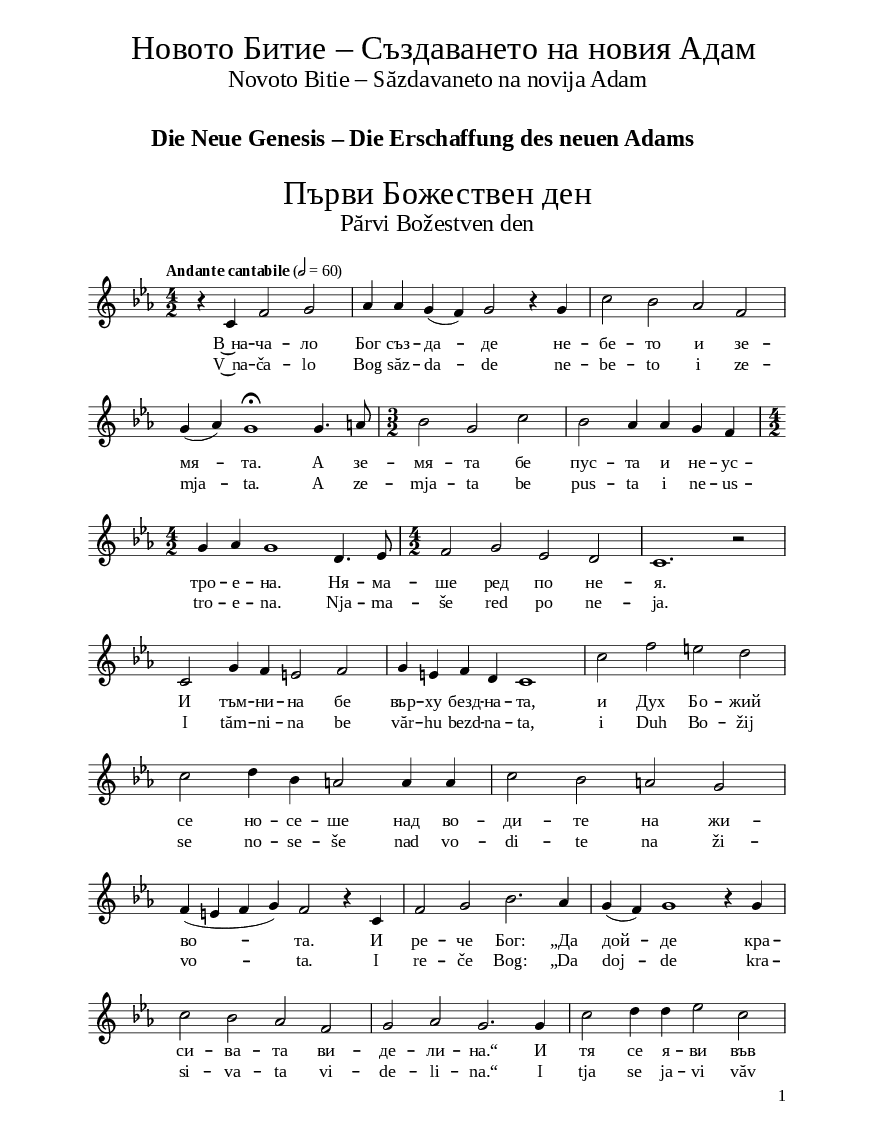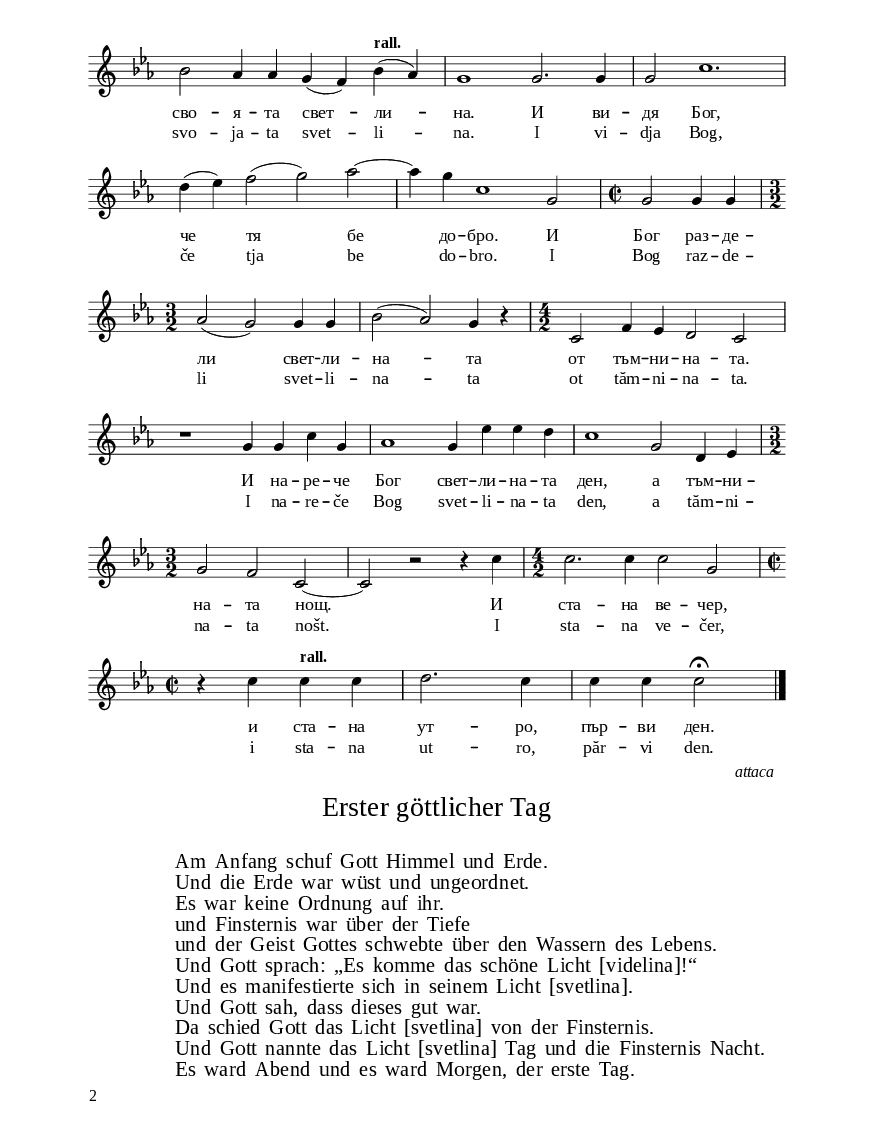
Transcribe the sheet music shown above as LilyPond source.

\version "2.24.1"

% include paper part and global functions
\include "include/globals.ily"

\bookpart {
   \label #'ref191
  \tocItem \markup "Новото Битие – Novoto Bitie"
  \label #'ref191_1
  \tocItem \markup "     Първи Божествен ден – Părvi Božestven den"
  \include "include/bookpart-paper.ily"
  \markup \center-column \normal-text \fontsize #6.5 {
    \center-align
    \line { "     Новото Битие – Създаването на новия Адам" }
     \center-align
   
    \vspace #-0.1
    \center-align
    \line \fontsize #-3 { "     Novoto Bitie – Săzdavaneto na novija Adam" }
    \vspace #-0.1
    \center-align
     \hspace #5.1
    \line \fontsize #-3 \bold  { "Die Neue Genesis – Die Erschaffung des neuen Adams" }
    %\vspace #-0.8
    \center-align
    \line \fontsize #-3 { " " }
  }
  \score {
    \include "include/score-layout.ily"

    \new Voice \absolute {
      \clef treble
      \key c \minor
      \time 4/2
      \tempoFunc "Andante cantabile" 2 "60"
      \autoBeamOff
      \partial 2*3
       r4 c'4 f'2 g'2 | % 2
      as'4 as'4 g'4 ( f'4 ) g'2 r4 g'4 | % 3
      c''2 bes'2 as'2 f'2 \break | % 4
      g'4 ( as'4 ) g'1 \fermata g'4. a'8 | % 5
      \time 3/2  bes'2 g'2 c''2 | % 6
      bes'2 as'4 as'4 g'4 f'4 \break | % 7
      \time 4/2  g'4 as'4 g'1 d'4. es'8 | % 8
      \time 4/2  f'2 g'2 es'2 d'2 | % 9
      c'1. r2 \break |
      c'2 g'4 f'4 e'2 f'2 | % 11
      g'4 e'4 f'4 d'4 c'1 | % 12
      c''2 f''2 e''2 d''2 \break | % 13
      c''2 d''4 bes'4 a'2 a'4 a'4 | % 14
      c''2 bes'2 a'2 g'2 \break | % 15
      f'4 ( e'4 f'4 g'4 ) f'2 r4 c'4 | % 16
      f'2 g'2 bes'2. as'4 | % 17
      g'4 ( f'4 ) g'1 r4 g'4 \break | % 18
      c''2 bes'2 as'2 f'2 | % 19
      g'2 as'2 g'2. g'4 |
      c''2 d''4 d''4 es''2 c''2 \break | % 21
      bes'2 as'4 as'4 g'4 ( f'4 )  \tempo "rall." bes'4( as'4 )
      | % 22
      g'1 g'2. g'4 | % 23
      g'2 c''1.  | % 24
      d''4 ( es''4 ) f''2 ( g''2 ) as''2 ~ | % 25
      as''4 g''4 c''1 g'2 | % 26
      \time 2/2  g'2 g'4 g'4 \break | % 27
      \time 3/2  as'2 ( g'2 ) g'4 g'4 | % 28
      bes'2 ( as'2 ) g'4 r4 | % 29
      \time 4/2  c'2 f'4 es'4 d'2 c'2 \break |
      r1 g'4 g'4 c''4 g'4 | % 31
      as'1 g'4 es''4 es''4 d''4 | % 32
      c''1 g'2 d'4 es'4 \break | % 33
      \time 3/2  g'2 f'2 c'2 ~ | % 34
      c'2 r2 r4 c''4 | % 35
      \time 4/2  c''2. c''4 c''2 g'2 \break | % 36
      \time 2/2  r4 c''4 \tempo "rall."  c''4c''4 | % 37
      d''2. c''4 | % 38
      c''4 c''4 c''2 \fermata \bar "|."
    }

    \addlyrics {
      В~на -- ча --
      ло Бог съз -- да -- де не -- бе -- то и зе --
      мя -- та. А зе -- мя -- та бе пус -- та и не
      -- ус -- тро -- е -- на. Ня -- ма -- ше ред по
      не -- я. И тъм -- ни -- на бе вър -- ху безд --
      на -- та, и Дух Бо -- жий се но -- се -- ше
      над во -- ди -- те на жи -- во -- та. И ре --
      че Бог: „Да дой -- де кра -- си -- ва -- та ви
      -- де -- ли -- на.“ И тя се я -- ви във сво --
      я -- та свет -- ли -- на. И ви -- дя Бог, че
      тя бе до -- бро. И Бог раз -- де -- ли свет --
      ли -- на -- та от тъм -- ни -- на -- та. И на --
      ре -- че Бог свет -- ли -- на -- та ден, а тъм
      -- ни -- на -- та нощ. И ста -- на ве -- чер, и
      ста -- на ут -- ро, пър -- ви ден.}
     \addlyrics {
      V~na -- ča --
      lo Bog săz -- da -- de ne -- be -- to i ze --
      mja -- ta. A ze -- mja -- ta be pus -- ta i ne
      -- us -- tro -- e -- na. Nja -- ma -- še red po
      ne -- ja. I tăm -- ni -- na be văr -- hu bezd --
      na -- ta, i Duh Bo -- žij se no -- se -- še
      nad vo -- di -- te na ži -- vo -- ta. I re --
      če Bog: „Da doj -- de kra -- si -- va -- ta vi
      -- de -- li -- na.“ I tja se ja -- vi văv svo --
      ja -- ta svet -- li -- na. I vi -- dja Bog, če
      tja be do -- bro. I Bog raz -- de -- li svet --
      li -- na -- ta ot tăm -- ni -- na -- ta. I na --
      re -- če Bog svet -- li -- na -- ta den, a tăm
      -- ni -- na -- ta nošt. I sta -- na ve -- čer, i
      sta -- na ut -- ro, păr -- vi den.}

        \header {
          title = \titleFunc "Първи Божествен ден" "Părvi Božestven den"
        }

        \midi{}

      } % score

      \markup \raise #2.8 \override #'(baseline-skip . 2) {
        \column {
          \fill-line \italic { "" "" \concat {"attaca" "   " }}
        }
      }

      % include foreign translation(s) of the song
      \version "2.24.1"

\markup \fill-line { \fontsize #deTitleFontSize "Erster göttlicher Tag" }
\markup \null
\markup \null
\markup \fontsize #deCoupletFontSize {
  \hspace #7
  \override #`(baseline-skip . ,deCoupletBaselineSkip)

  \column {
    \line { " " }

\line { " "Am Anfang schuf Gott Himmel und Erde.}

\line { " "Und die Erde war wüst und ungeordnet. }

\line { " "Es war keine Ordnung auf ihr. }

\line { " " und Finsternis war über der Tiefe }

\line { " "und der Geist Gottes schwebte über den Wassern
des Lebens.}

\line { " "Und Gott sprach: „Es komme das schöne Licht [videlina]!“  }

\line { " "Und es manifestierte sich in seinem Licht [svetlina].}

\line { " "Und Gott sah, dass dieses gut war.}

\line { " "Da schied Gott das Licht [svetlina] von der Finsternis.}

\line { " "Und Gott nannte das Licht [svetlina] Tag und die Finsternis Nacht.}

\line { " "Es ward Abend und es ward Morgen, der erste Tag.}

  }
}



    } % bookpart

    % Più mosso
    %
